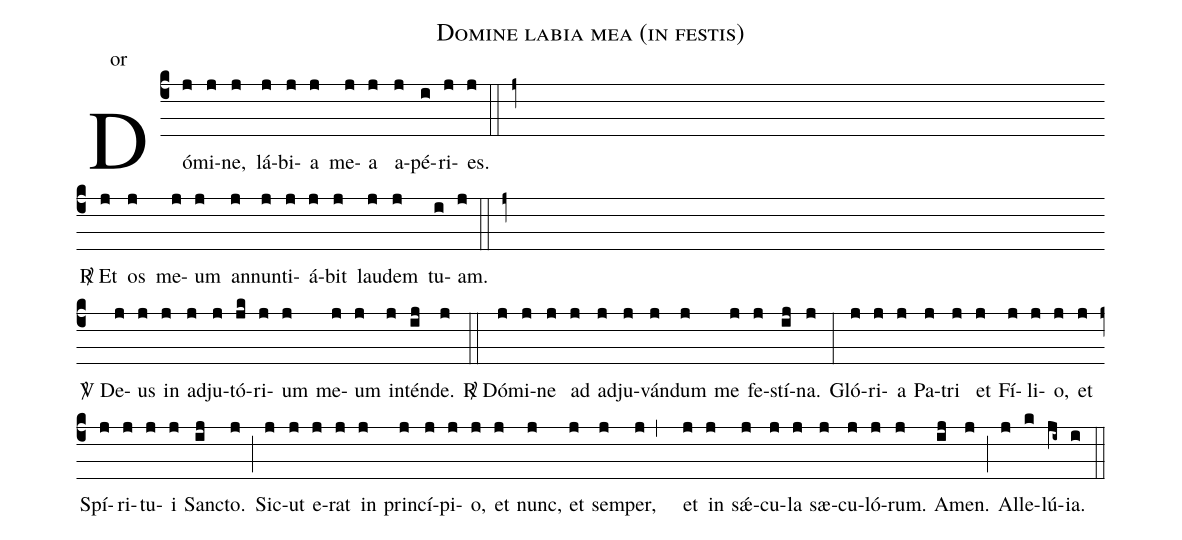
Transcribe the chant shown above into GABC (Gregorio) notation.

name:Domine labia mea (in festis);
office-part:or;
%%
(c4) Dó(j)mi(j)ne,(j) lá(j)bi(j)a(j) me(j)a(j) a(j)pé(i)ri(j)es.(j) (::)(j+Z-) <sp>R/</sp> Et(j) os(j) me(j)um(j) an(j)nun(j)ti(j)á(j)bit(j) lau(j)dem(j) tu(i)am.(j) (::)(j+Z-) <sp>V/</sp> De(j)us(j) in(j) ad(j)ju(j)tó(jk)ri(j)um(j) me(j)um(j) in(j)tén(ij)de.(j) (::) <sp>R/</sp> Dó(j)mi(j)ne(j) ad(j) ad(j)ju(j)ván(j)dum(j) me(j) fe(j)stí(ij)na.(j) (:) Gló(j)ri(j)a(j) Pa(j)tri(j) et(j) Fí(j)li(j)o,(j) et(j) Spí(j)ri(j)tu(j)i(j) Sanc(ij)to.(j) (;) Sic(j)ut(j) e(j)rat(j) in(j) prin(j)cí(j)pi(j)o,(j) et(j) nunc,(j) et(j) sem(j)per,(j,) et(j) in(j) sǽ(j)cu(j)la(j) sæ(j)cu(j)ló(j)rum.(j) A(ij)men.(j) (;) Al(j)le(k)lú(ji~)ia.(i) (::)
